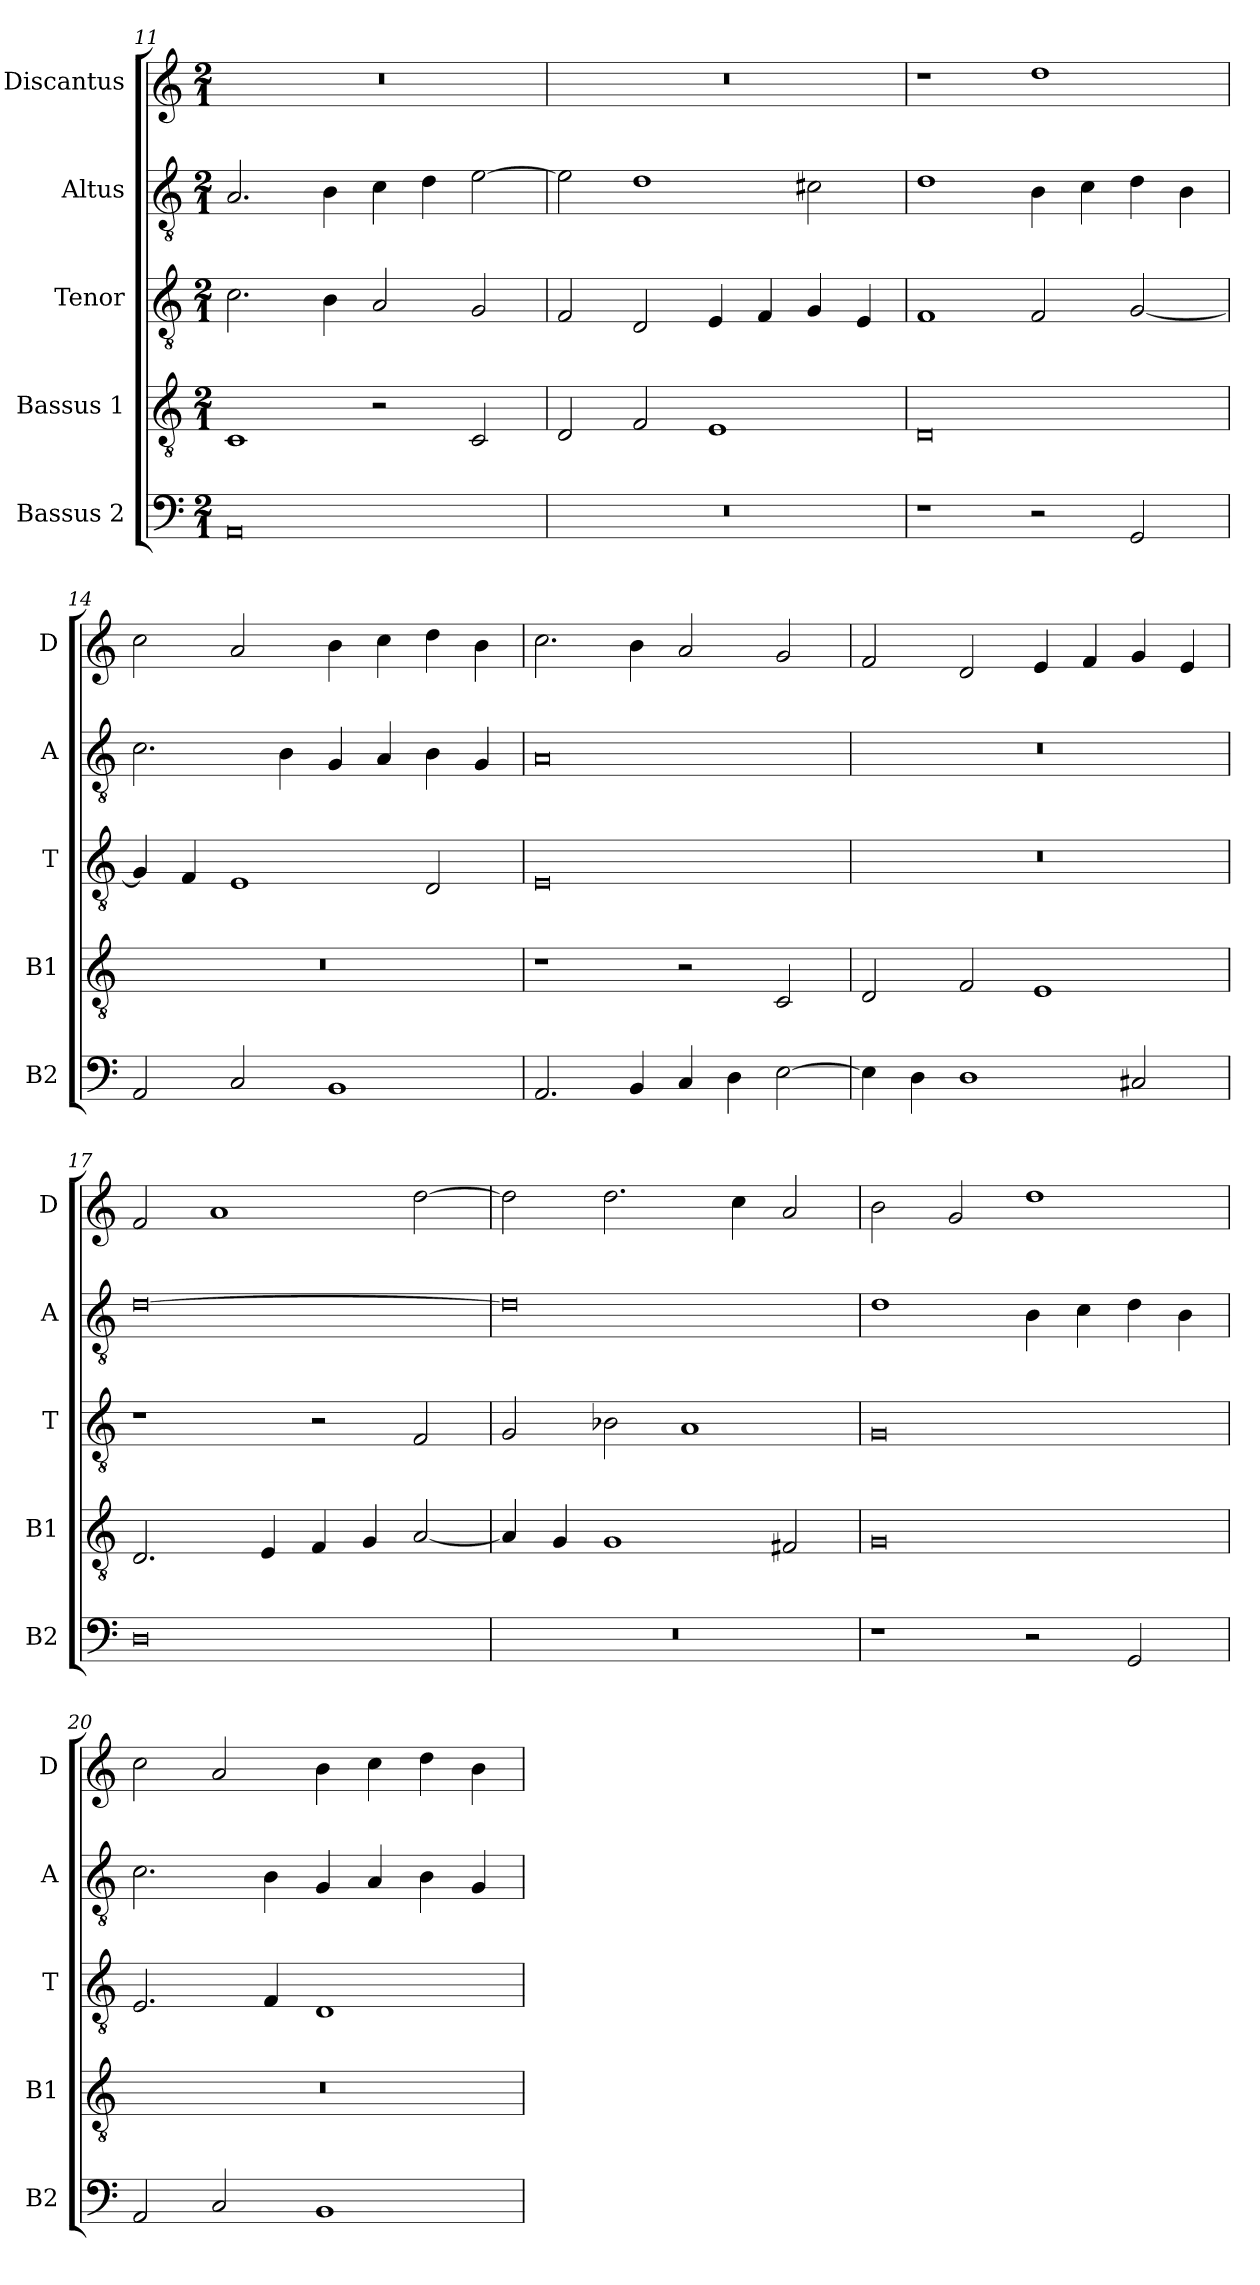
**kern	**kern	**kern	**kern	**kern
*part5	*part4	*part3	*part2	*part1
*staff5	*staff4	*staff3	*staff2	*staff1
*I"Bassus 2	*I"Bassus 1	*I"Tenor	*I"Altus	*I"Discantus
*I'B2	*I'B1	*I'T	*I'A	*I'D
*clefF4	*clefGv2	*clefGv2	*clefGv2	*clefG2
*k[]	*k[]	*k[]	*k[]	*k[]
*M2/1	*M2/1	*M2/1	*M2/1	*M2/1
=11	=11	=11	=11	=11
0AA	1C	2.c\	2.A/	0r
.	.	4B\	4B\	.
.	2r	2A/	4c\	.
.	.	.	4d\	.
.	2C/	2G/	[2e\	.
=12	=12	=12	=12	=12
0r	2D/	2F/	2e\]	0r
.	2F/	2D/	1d	.
.	1E	4E/	.	.
.	.	4F/	.	.
.	.	4G/	2c#X\	.
.	.	4E/	.	.
=13	=13	=13	=13	=13
1r	0D	1F	1d	1r
2r	.	2F/	4B\	1dd
.	.	.	4c\	.
2GG/	.	[2G/	4d\	.
.	.	.	4B\	.
=14	=14	=14	=14	=14
2AA/	0r	4G/]	2.c\	2cc\
.	.	4F/	.	.
2C/	.	1E	.	2a/
.	.	.	4B\	.
1BB	.	.	4G/	4b\
.	.	.	4A/	4cc\
.	.	2D/	4B\	4dd\
.	.	.	4G/	4b\
=15	=15	=15	=15	=15
2.AA/	1r	0E	0A	2.cc\
4BB/	.	.	.	4b\
4C/	2r	.	.	2a/
4D\	.	.	.	.
[2E\	2C/	.	.	2g/
=16	=16	=16	=16	=16
4E\]	2D/	0r	0r	2f/
4D\	.	.	.	.
1D	2F/	.	.	2d/
.	1E	.	.	4e/
.	.	.	.	4f/
2C#X/	.	.	.	4g/
.	.	.	.	4e/
=17	=17	=17	=17	=17
0D	2.D/	1r	[0d	2f/
.	.	.	.	1a
.	4E/	.	.	.
.	4F/	2r	.	.
.	4G/	.	.	.
.	[2A/	2F/	.	[2dd\
=18	=18	=18	=18	=18
0r	4A/]	2G/	0d]	2dd\]
.	4G/	.	.	.
.	1G	2B-X\	.	2.dd\
.	.	1A	.	.
.	.	.	.	4cc\
.	2F#X/	.	.	2a/
=19	=19	=19	=19	=19
1r	0G	0G	1d	2b\
.	.	.	.	2g/
2r	.	.	4B\	1dd
.	.	.	4c\	.
2GG/	.	.	4d\	.
.	.	.	4B\	.
=20	=20	=20	=20	=20
2AA/	0r	2.E/	2.c\	2cc\
2C/	.	.	.	2a/
.	.	4F/	4B\	.
1BB	.	1D	4G/	4b\
.	.	.	4A/	4cc\
.	.	.	4B\	4dd\
.	.	.	4G/	4b\
=	=	=	=	=
*-	*-	*-	*-	*-
